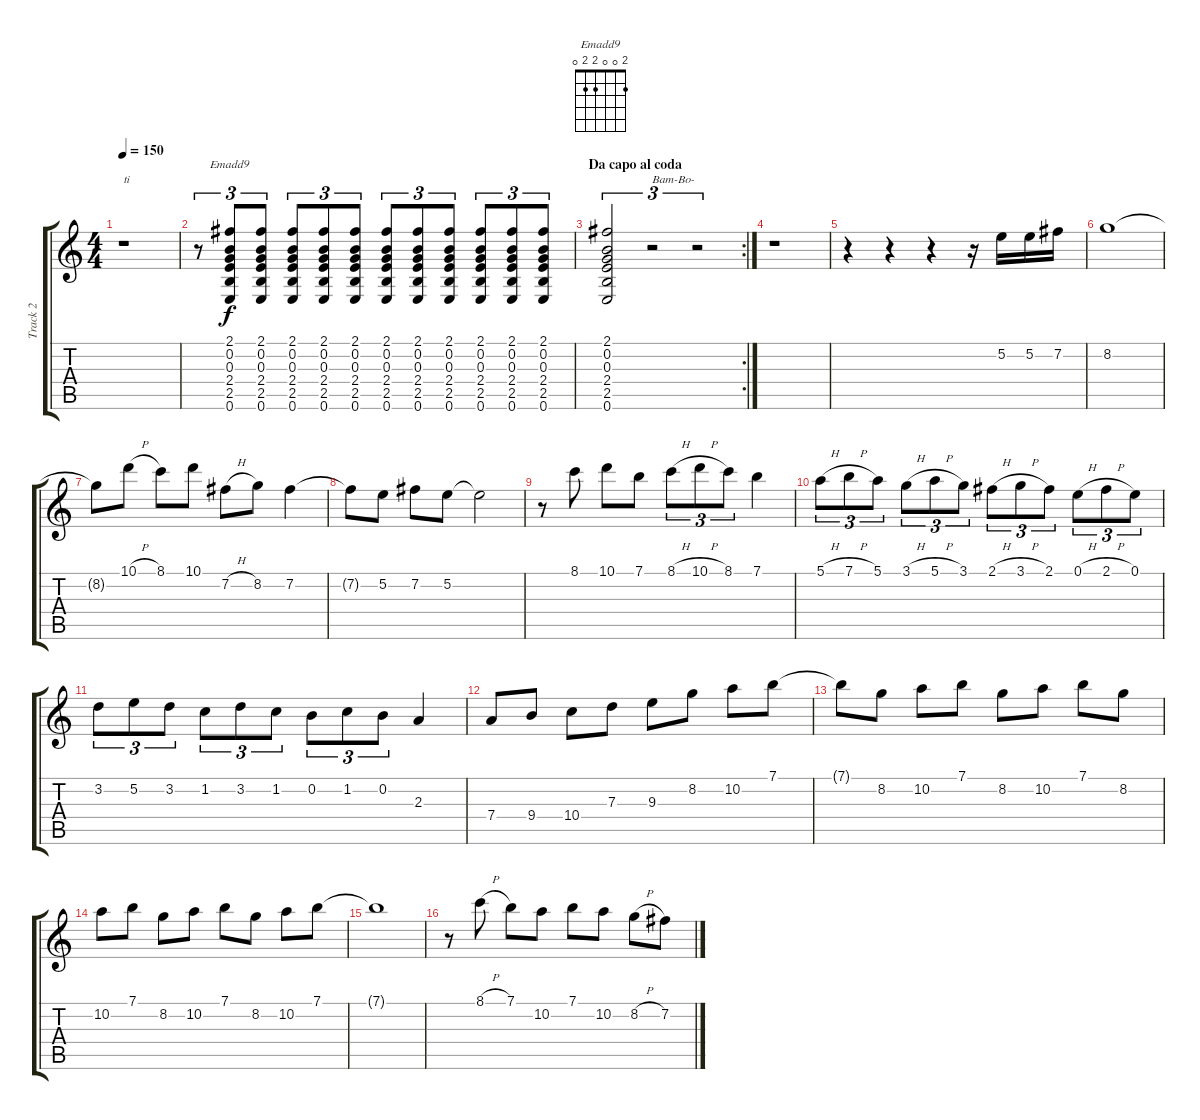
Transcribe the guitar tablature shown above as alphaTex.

\track ("Track 2" "Track 2") {instrument acousticguitarsteel}
\staff {score tabs}
\tuning (E4 B3 G3 D3 A2 E2) {hide}
\chord ("Emadd9" 2 0 0 2 2 0)
\ts (4 4)
\tempo 150
\clef g2
\ks c
r.1{txt "ti" dy f} |
r.8{tu (3 2)} (2.1 0.2 0.3 2.4 2.5 0.6).8{tu (3 2) ch "Emadd9"} (2.1 0.2 0.3 2.4 2.5 0.6).8{tu (3 2)} (2.1 0.2 0.3 2.4 2.5 0.6).8{tu (3 2)} (2.1 0.2 0.3 2.4 2.5 0.6).8{tu (3 2)} (2.1 0.2 0.3 2.4 2.5 0.6).8{tu (3 2)} (2.1 0.2 0.3 2.4 2.5 0.6).8{tu (3 2)} (2.1 0.2 0.3 2.4 2.5 0.6).8{tu (3 2)} (2.1 0.2 0.3 2.4 2.5 0.6).8{tu (3 2)} (2.1 0.2 0.3 2.4 2.5 0.6).8{tu (3 2)} (2.1 0.2 0.3 2.4 2.5 0.6).8{tu (3 2)} (2.1 0.2 0.3 2.4 2.5 0.6).8{tu (3 2)} |
\rc 2
\section ("" "Da capo al coda")
(2.1 0.2 0.3 2.4 2.5 0.6).2{tu (3 2)} r.2{tu (3 2) txt "Bam-Bo-"} r.2{tu (3 2)} |
r.1 |
r.4 r.4 r.4 r.16 5.2.16 5.2.16 7.2.16 |
8.2.1 |
8.2{t}.8 10.1{h}.8 8.1.8 10.1.8 7.2{h}.8 8.2.8 7.2.4 |
7.2{t}.8 5.2.8 7.2.8 5.2.8 5.2{t}.2 |
r.8 8.1.8 10.1.8 7.1.8 8.1{h}.8{tu (3 2)} 10.1{h}.8{tu (3 2)} 8.1.8{tu (3 2)} 7.1.4 |
5.1{h}.8{tu (3 2)} 7.1{h}.8{tu (3 2)} 5.1.8{tu (3 2)} 3.1{h}.8{tu (3 2)} 5.1{h}.8{tu (3 2)} 3.1.8{tu (3 2)} 2.1{h}.8{tu (3 2)} 3.1{h}.8{tu (3 2)} 2.1.8{tu (3 2)} 0.1{h}.8{tu (3 2)} 2.1{h}.8{tu (3 2)} 0.1.8{tu (3 2)} |
3.2.8{tu (3 2)} 5.2.8{tu (3 2)} 3.2.8{tu (3 2)} 1.2.8{tu (3 2)} 3.2.8{tu (3 2)} 1.2.8{tu (3 2)} 0.2.8{tu (3 2)} 1.2.8{tu (3 2)} 0.2.8{tu (3 2)} 2.3.4 |
7.4.8 9.4.8 10.4.8 7.3.8 9.3.8 8.2.8 10.2.8 7.1.8 |
7.1{t}.8 8.2.8 10.2.8 7.1.8 8.2.8 10.2.8 7.1.8 8.2.8 |
10.2.8 7.1.8 8.2.8 10.2.8 7.1.8 8.2.8 10.2.8 7.1.8 |
7.1{t}.1 |
r.8 8.1{h}.8 7.1.8 10.2.8 7.1.8 10.2.8 8.2{h}.8 7.2.8
